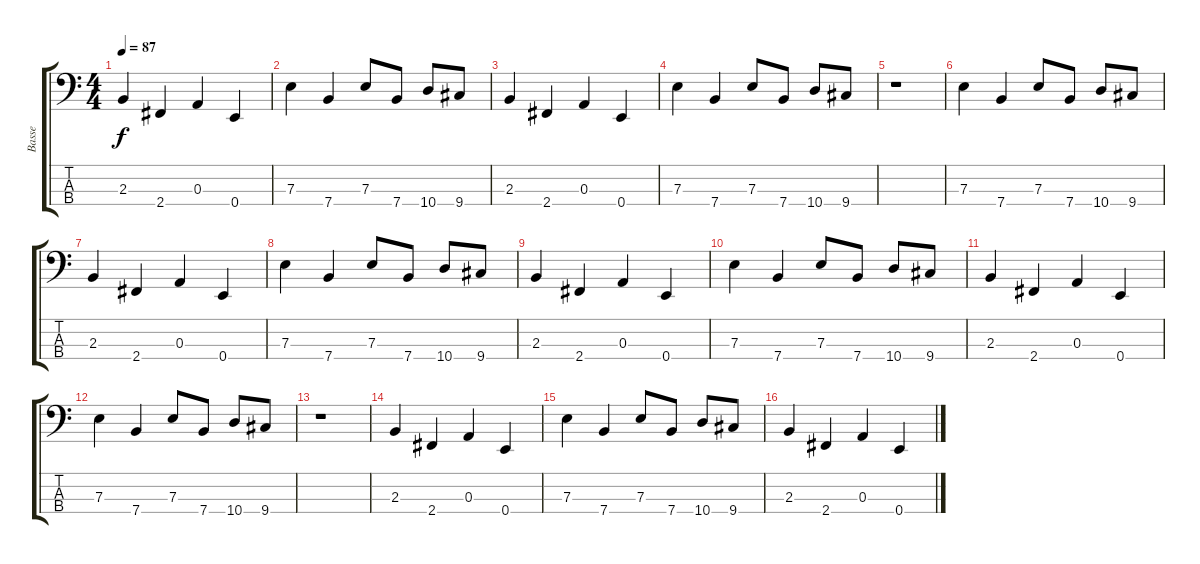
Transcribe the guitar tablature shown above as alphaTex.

\track ("Basse" "Basse") {instrument electricbassfinger}
\staff {score tabs}
\tuning (G2 D2 A1 E1) {hide}
\ts (4 4)
\tempo 87
\clef f4
\ks c
2.3.4{dy f} 2.4.4 0.3.4 0.4.4 |
7.3.4 7.4.4 7.3.8 7.4.8 10.4.8 9.4.8 |
2.3.4 2.4.4 0.3.4 0.4.4 |
7.3.4 7.4.4 7.3.8 7.4.8 10.4.8 9.4.8 |
r.1 |
7.3.4 7.4.4 7.3.8 7.4.8 10.4.8 9.4.8 |
2.3.4 2.4.4 0.3.4 0.4.4 |
7.3.4 7.4.4 7.3.8 7.4.8 10.4.8 9.4.8 |
2.3.4 2.4.4 0.3.4 0.4.4 |
7.3.4 7.4.4 7.3.8 7.4.8 10.4.8 9.4.8 |
2.3.4 2.4.4 0.3.4 0.4.4 |
7.3.4 7.4.4 7.3.8 7.4.8 10.4.8 9.4.8 |
r.1 |
2.3.4 2.4.4 0.3.4 0.4.4 |
7.3.4 7.4.4 7.3.8 7.4.8 10.4.8 9.4.8 |
2.3.4 2.4.4 0.3.4 0.4.4
